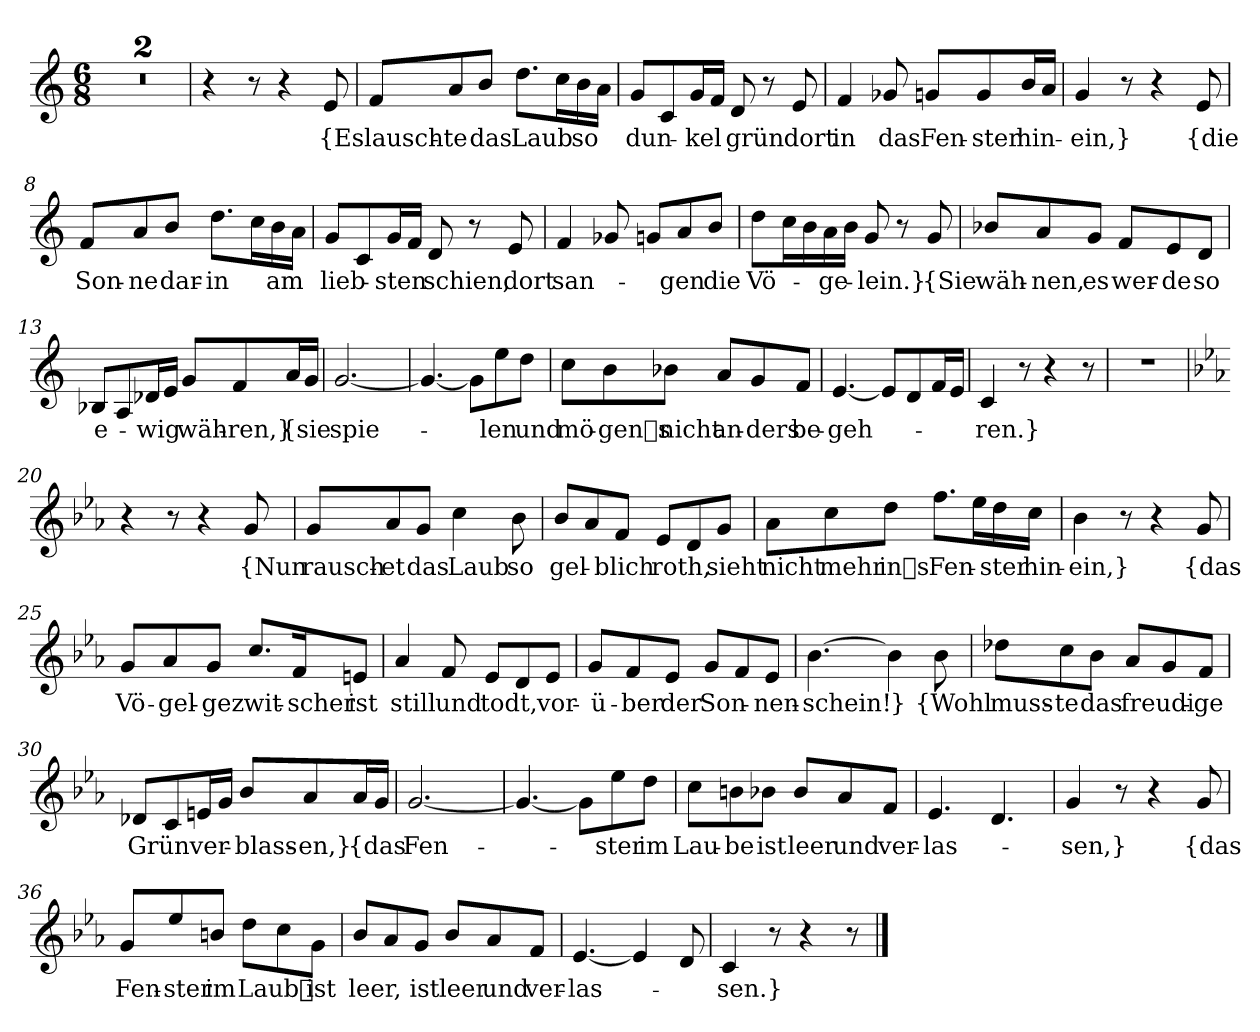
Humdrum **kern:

**kern	**text
*part1	*part1
*staff1	*staff1
*clefG2	*
*k[]	*
*M6/8	*
=1	=1
2.r	.
=2	=2
2.r	.
=3	=3
4r	.
8r	.
4r	.
8e	{Es
=4	=4
8f/L	lausch-
8a/	-te
8b/J	das
8.dd\L	Laub
16cc\L	.
16b\	so
16a\JJ	.
=5	=5
8g/L	dun-
8c/	.
16g/L	-kel
16f/JJ	.
8d	grün
8r	.
8e	dort
=6	=6
4f	in
8g-X	das
8gn/L	Fen-
8g/	-ster
16b/L	hin-
16a/JJ	.
=7	=7
4g	ein,}
8r	.
4r	.
8e	{die
=8	=8
8f/L	Son-
8a/	-ne
8b/J	dar-
8.dd\L	-in
16cc\L	.
16b\	am
16a\JJ	.
=9	=9
8g/L	lieb-
8c/	.
16g/L	-sten
16f/JJ	.
8d	schien,
8r	.
8e	dort
=10	=10
4f	san-
8g-X	.
8gn/L	.
8a/	-gen
8b/J	die
=11	=11
8dd\L	Vö-
16cc\L	.
16b\	.
16a\	-ge-
16b\JJ	.
8g	-lein.}
8r	.
8g	{Sie
=12	=12
8b-X/L	wäh-
8a/	-nen,
8g/J	es
8f/L	wer-
8e/	-de
8d/J	so
=13	=13
8B-X/L	e-
8A/	.
16d-X/L	-wig
16e/JJ	.
8g/L	wäh-
8f/	-ren,}
16a/L	{sie
16g/JJ	.
=14	=14
[2.g	spie-
=15	=15
4.g_	.
8g\L]	.
8ee\	-len
8dd\J	und
=16	=16
8cc\L	mö-
8b\	-gens
8b-X\J	nicht
8a/L	an-
8g/	-ders
8f/J	be-
=17	=17
[4.e	-geh-
8e/L]	.
8d/	.
16f/L	.
16e/JJ	.
=18	=18
4c	-ren.}
8r	.
4r	.
8r	.
=19	=19
2.r	.
=20	=20
*k[b-e-a-]	*
4r	.
8r	.
4r	.
8g	{Nun
=21	=21
8g/L	rausch-
8a-/	-et
8g/J	das
4cc	Laub
8b-	so
=22	=22
8b-/L	gel-
8a-/	.
8f/J	-blich
8e-/L	roth,
8d/	.
8g/J	sieht
=23	=23
8a-\L	nicht
8cc\	mehr
8dd\J	ins
8.ff\L	Fen-
16ee-\L	.
16dd\	-ster
16cc\JJ	hin-
=24	=24
4b-	-ein,}
8r	.
4r	.
8g	{das
=25	=25
8g/L	Vö-
8a-/	-gel-
8g/J	-gez
8.cc/L	wit-
16f/K	-scher
8en/J	ist
=26	=26
4a-	still
8f	und
8e-/L	todt,
8d/	.
8e-/J	vor-
=27	=27
8g/L	-ü-
8f/	-ber
8e-/J	der
8g/L	Son-
8f/	.
8e-/J	-nen-
=28	=28
[4.b-	-schein!
4b-]	}
8b-	{Wohl
=29	=29
8dd-X\L	muss-
8cc\	-te
8b-\J	das
8a-/L	freudi-
8g/	.
8f/J	-ge
=30	=30
8d-X/L	Grün
8c/	.
16en/L	ver-
16g/JJ	.
8b-/L	-blass-
8a-/	-en,}
16a-/L	{das
16g/JJ	.
=31	=31
[2.g	Fen-
=32	=32
4.g_	.
8g\L]	.
8ee-\	-ster
8dd\J	im
=33	=33
8cc\L	Lau-
8bn\	-be
8b-X\J	ist
8b-/L	leer
8a-/	und
8f/J	ver-
=34	=34
4.e-	-las-
4.d	.
=35	=35
4g	-sen,}
8r	.
4r	.
8g	{das
=36	=36
8g/L	Fen-
8ee-/	-ster
8bn/J	im
8dd\L	Laub
8cc\	.
8g\J	ist
=37	=37
8b-/L	leer,
8a-/	.
8g/J	ist
8b-/L	leer
8a-/	und
8f/J	ver-
=38	=38
[4.e-	-las-
4e-]	.
8d	.
=39	=39
4c	-sen.}
8r	.
4r	.
8r	.
==	==
*-	*-
